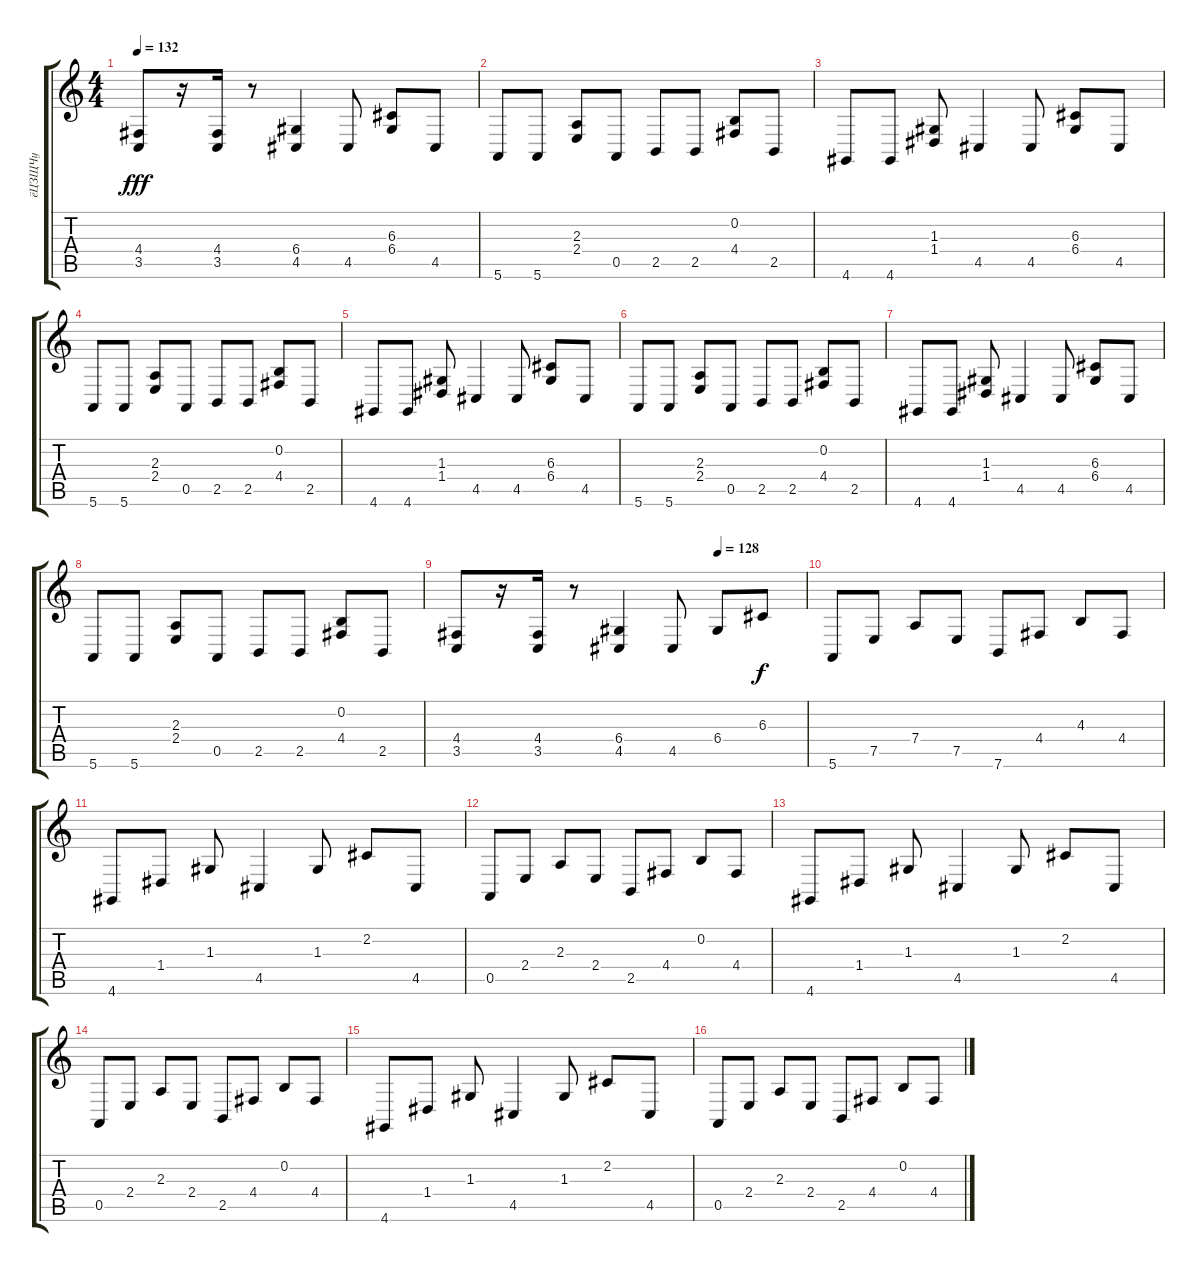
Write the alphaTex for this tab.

\track ("ёЦЗЩЧу" "ёЦЗЩЧу") {instrument acousticgrandpiano}
\staff {score tabs}
\tuning (E4 B3 G3 D3 A2 E2) {hide}
\ts (4 4)
\tempo 132
\clef g2
\ks c
(4.4 3.5).8{dy fff} r.16 (4.4 3.5).16 r.8 (6.4 4.5).4 4.5.8 (6.3 6.4).8 4.5.8 |
5.6.8 5.6.8 (2.3 2.4).8 0.5.8 2.5.8 2.5.8 (0.2 4.4).8 2.5.8 |
4.6.8 4.6.8 (1.3 1.4).8 4.5.4 4.5.8 (6.3 6.4).8 4.5.8 |
5.6.8 5.6.8 (2.3 2.4).8 0.5.8 2.5.8 2.5.8 (0.2 4.4).8 2.5.8 |
4.6.8 4.6.8 (1.3 1.4).8 4.5.4 4.5.8 (6.3 6.4).8 4.5.8 |
5.6.8 5.6.8 (2.3 2.4).8 0.5.8 2.5.8 2.5.8 (0.2 4.4).8 2.5.8 |
4.6.8 4.6.8 (1.3 1.4).8 4.5.4 4.5.8 (6.3 6.4).8 4.5.8 |
5.6.8 5.6.8 (2.3 2.4).8 0.5.8 2.5.8 2.5.8 (0.2 4.4).8 2.5.8 |
\tempo (128 0.75)
(4.4 3.5).8 r.16 (4.4 3.5).16 r.8 (6.4 4.5).4 4.5.8 6.4.8 6.3.8{dy f} |
5.6.8 7.5.8 7.4.8 7.5.8 7.6.8 4.4.8 4.3.8 4.4.8 |
4.6.8 1.4.8 1.3.8 4.5.4 1.3.8 2.2.8 4.5.8 |
0.5.8 2.4.8 2.3.8 2.4.8 2.5.8 4.4.8 0.2.8 4.4.8 |
4.6.8 1.4.8 1.3.8 4.5.4 1.3.8 2.2.8 4.5.8 |
0.5.8 2.4.8 2.3.8 2.4.8 2.5.8 4.4.8 0.2.8 4.4.8 |
4.6.8 1.4.8 1.3.8 4.5.4 1.3.8 2.2.8 4.5.8 |
0.5.8 2.4.8 2.3.8 2.4.8 2.5.8 4.4.8 0.2.8 4.4.8
